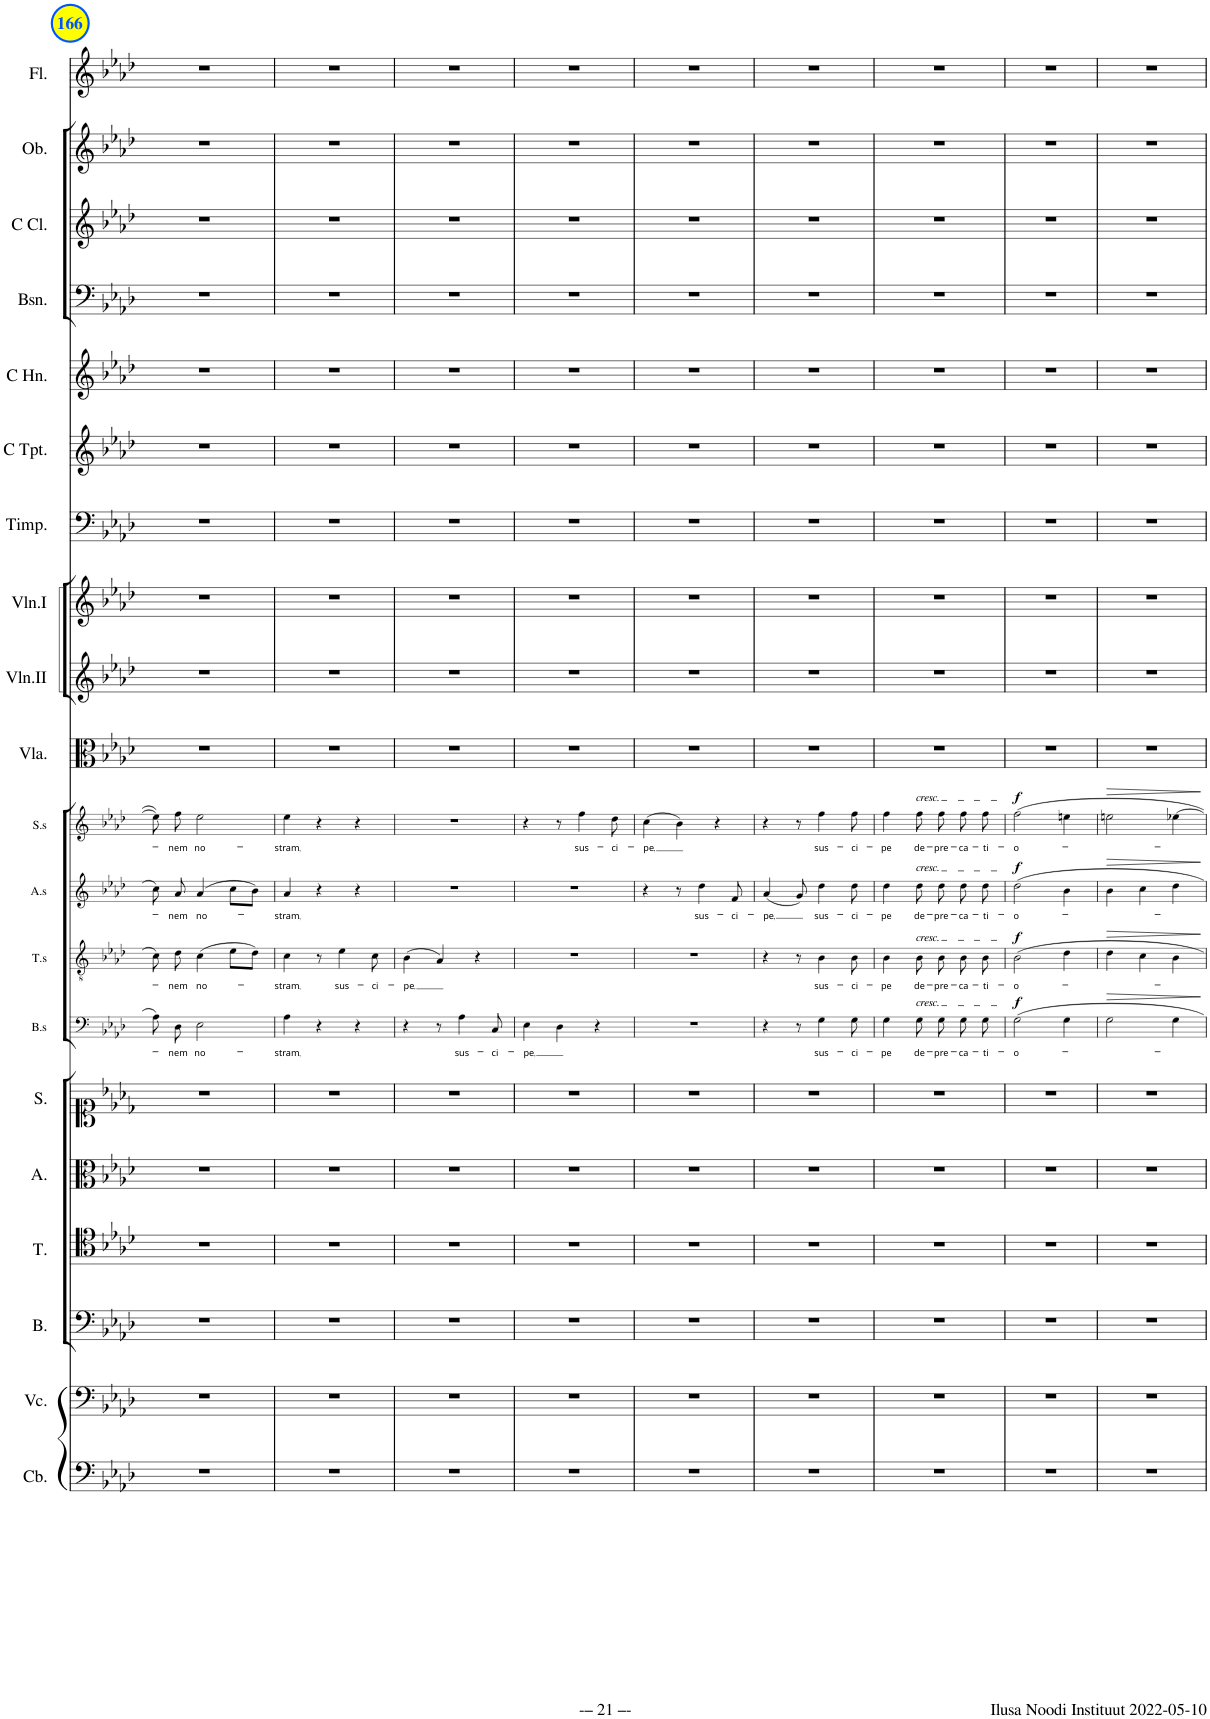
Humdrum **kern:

**kern	**kern	**kern	**kern	**kern	**kern	**kern	**text	**dynam	**kern	**text	**dynam	**kern	**text	**dynam	**kern	**text	**dynam	**kern	**kern	**kern	**kern	**kern	**kern	**kern	**kern	**kern	**kern
*part20	*part19	*part18	*part17	*part16	*part15	*part14	*part14	*part14	*part13	*part13	*part13	*part12	*part12	*part12	*part11	*part11	*part11	*part10	*part9	*part8	*part7	*part6	*part5	*part4	*part3	*part2	*part1
*staff20	*staff19	*staff18	*staff17	*staff16	*staff15	*staff14	*staff14	*staff14	*staff13	*staff13	*staff13	*staff12	*staff12	*staff12	*staff11	*staff11	*staff11	*staff10	*staff9	*staff8	*staff7	*staff6	*staff5	*staff4	*staff3	*staff2	*staff1
*I"Contrabass	*I"Violoncello	*I"B.	*I"T.	*I"A.	*I"S.	*I"Bass solo	*	*	*I"Tenor solo	*	*	*I"Alto solo	*	*	*I"Soprano solo	*	*	*I"Viola	*I"Violin II	*I"Violin I	*I"Timpani	*I"C Trumpet	*I"Horn in C	*I"Bassoon	*I"C Clarinet	*I"Oboe	*I"Flute
*I'Cb.	*I'Vc.	*I'B.	*I'T.	*I'A.	*I'S.	*I'B.s	*	*	*I'T.s	*	*	*I'A.s	*	*	*I'S.s	*	*	*I'Vla.	*I'Vln.II	*I'Vln.I	*I'Timp.	*I'C Tpt.	*	*I'Bsn.	*I'C Cl.	*I'Ob.	*I'Fl.
!!LO:PB:g=z
*clefF4	*clefF4	*clefF4	*clefC4	*clefC3	*clefC1	*clefF4	*	*	*clefGv2	*	*	*clefG2	*	*	*clefG2	*	*	*clefC3	*clefG2	*clefG2	*clefF4	*clefG2	*clefG2	*clefF4	*clefG2	*clefG2	*clefG2
*Trd7c12	*	*	*	*	*	*	*	*	*	*	*	*	*	*	*	*	*	*	*	*	*	*	*Trd7c12	*	*Trd1c2	*	*
*k[b-e-a-d-]	*k[b-e-a-d-]	*k[b-e-a-d-]	*k[b-e-a-d-]	*k[b-e-a-d-]	*k[b-e-a-d-]	*k[b-e-a-d-]	*	*	*k[b-e-a-d-]	*	*	*k[b-e-a-d-]	*	*	*k[b-e-a-d-]	*	*	*k[b-e-a-d-]	*k[b-e-a-d-]	*k[b-e-a-d-]	*k[b-e-a-d-]	*k[b-e-a-d-]	*k[b-e-a-d-]	*k[b-e-a-d-]	*k[b-e-a-d-]	*k[b-e-a-d-]	*k[b-e-a-d-]
*M3/4	*M3/4	*M3/4	*M3/4	*M3/4	*M3/4	*M3/4	*	*	*M3/4	*	*	*M3/4	*	*	*M3/4	*	*	*M3/4	*M3/4	*M3/4	*M3/4	*M3/4	*M3/4	*M3/4	*M3/4	*M3/4	*M3/4
=166	=166	=166	=166	=166	=166	=166	=166	=166	=166	=166	=166	=166	=166	=166	=166	=166	=166	=166	=166	=166	=166	=166	=166	=166	=166	=166	=166
2.r	2.r	2.r	2.r	2.r	2.r	8A-\L	.	.	8c\	.	.	8cc\	.	.	8ee-\L]	.	.	2.r	2.r	2.r	2.r	2.r	2.r	2.r	2.r	2.r	2.r
!	!	!	!	!	!	!	!LO:LY:b	!	!	!LO:LY:b	!	!	!LO:LY:b	!	!	!LO:LY:b	!	!	!	!	!	!	!	!	!	!	!
.	.	.	.	.	.	8D-\J	-nem	.	8d-\	-nem	.	8a-/	-nem	.	8ff\J	-nem	.	.	.	.	.	.	.	.	.	.	.
!	!	!	!	!	!	!	!LO:LY:b	!	!	!LO:LY:b	!	!	!LO:LY:b	!	!	!LO:LY:b	!	!	!	!	!	!	!	!	!	!	!
.	.	.	.	.	.	2E-\	no-	.	(4c\	no-	.	(4a-/	no-	.	2ee-\	no-	.	.	.	.	.	.	.	.	.	.	.
.	.	.	.	.	.	.	.	.	8e-\L	.	.	8cc\L	.	.	.	.	.	.	.	.	.	.	.	.	.	.	.
.	.	.	.	.	.	.	.	.	8d-\J)	.	.	8b-\J)	.	.	.	.	.	.	.	.	.	.	.	.	.	.	.
=167	=167	=167	=167	=167	=167	=167	=167	=167	=167	=167	=167	=167	=167	=167	=167	=167	=167	=167	=167	=167	=167	=167	=167	=167	=167	=167	=167
!	!	!	!	!	!	!	!LO:LY:b	!	!	!LO:LY:b	!	!	!LO:LY:b	!	!	!LO:LY:b	!	!	!	!	!	!	!	!	!	!	!
2.r	2.r	2.r	2.r	2.r	2.r	4A-\	-stram,	.	4c\	-stram,	.	4a-/	-stram,	.	4ee-\	-stram,	.	2.r	2.r	2.r	2.r	2.r	2.r	2.r	2.r	2.r	2.r
.	.	.	.	.	.	4r	.	.	8r	.	.	4r	.	.	4r	.	.	.	.	.	.	.	.	.	.	.	.
!	!	!	!	!	!	!	!	!	!	!LO:LY:b	!	!	!	!	!	!	!	!	!	!	!	!	!	!	!	!	!
.	.	.	.	.	.	.	.	.	4e-\	sus-	.	.	.	.	.	.	.	.	.	.	.	.	.	.	.	.	.
.	.	.	.	.	.	4r	.	.	.	.	.	4r	.	.	4r	.	.	.	.	.	.	.	.	.	.	.	.
!	!	!	!	!	!	!	!	!	!	!LO:LY:b	!	!	!	!	!	!	!	!	!	!	!	!	!	!	!	!	!
.	.	.	.	.	.	.	.	.	8c\	-ci-	.	.	.	.	.	.	.	.	.	.	.	.	.	.	.	.	.
=168	=168	=168	=168	=168	=168	=168	=168	=168	=168	=168	=168	=168	=168	=168	=168	=168	=168	=168	=168	=168	=168	=168	=168	=168	=168	=168	=168
!	!	!	!	!	!	!	!	!	!	!LO:LY:b	!	!	!	!	!	!	!	!	!	!	!	!	!	!	!	!	!
2.r	2.r	2.r	2.r	2.r	2.r	4r	.	.	(4B-\	-pe,	.	2.r	.	.	2.r	.	.	2.r	2.r	2.r	2.r	2.r	2.r	2.r	2.r	2.r	2.r
.	.	.	.	.	.	8r	.	.	4A-/)	.	.	.	.	.	.	.	.	.	.	.	.	.	.	.	.	.	.
!	!	!	!	!	!	!	!LO:LY:b	!	!	!	!	!	!	!	!	!	!	!	!	!	!	!	!	!	!	!	!
.	.	.	.	.	.	4A-\	sus-	.	.	.	.	.	.	.	.	.	.	.	.	.	.	.	.	.	.	.	.
.	.	.	.	.	.	.	.	.	4r	.	.	.	.	.	.	.	.	.	.	.	.	.	.	.	.	.	.
!	!	!	!	!	!	!	!LO:LY:b	!	!	!	!	!	!	!	!	!	!	!	!	!	!	!	!	!	!	!	!
.	.	.	.	.	.	8C/	-ci-	.	.	.	.	.	.	.	.	.	.	.	.	.	.	.	.	.	.	.	.
=169	=169	=169	=169	=169	=169	=169	=169	=169	=169	=169	=169	=169	=169	=169	=169	=169	=169	=169	=169	=169	=169	=169	=169	=169	=169	=169	=169
!	!	!	!	!	!	!	!LO:LY:b	!	!	!	!	!	!	!	!	!	!	!	!	!	!	!	!	!	!	!	!
2.r	2.r	2.r	2.r	2.r	2.r	4E-\	-pe,	.	2.r	.	.	2.r	.	.	4r	.	.	2.r	2.r	2.r	2.r	2.r	2.r	2.r	2.r	2.r	2.r
.	.	.	.	.	.	4D-\	.	.	.	.	.	.	.	.	8r	.	.	.	.	.	.	.	.	.	.	.	.
!	!	!	!	!	!	!	!	!	!	!	!	!	!	!	!	!LO:LY:b	!	!	!	!	!	!	!	!	!	!	!
.	.	.	.	.	.	.	.	.	.	.	.	.	.	.	4ff\	sus-	.	.	.	.	.	.	.	.	.	.	.
.	.	.	.	.	.	4r	.	.	.	.	.	.	.	.	.	.	.	.	.	.	.	.	.	.	.	.	.
!	!	!	!	!	!	!	!	!	!	!	!	!	!	!	!	!LO:LY:b	!	!	!	!	!	!	!	!	!	!	!
.	.	.	.	.	.	.	.	.	.	.	.	.	.	.	8dd-\	-ci-	.	.	.	.	.	.	.	.	.	.	.
=170	=170	=170	=170	=170	=170	=170	=170	=170	=170	=170	=170	=170	=170	=170	=170	=170	=170	=170	=170	=170	=170	=170	=170	=170	=170	=170	=170
!	!	!	!	!	!	!	!	!	!	!	!	!	!	!	!	!LO:LY:b	!	!	!	!	!	!	!	!	!	!	!
2.r	2.r	2.r	2.r	2.r	2.r	2.r	.	.	2.r	.	.	4r	.	.	(4cc\	-pe,	.	2.r	2.r	2.r	2.r	2.r	2.r	2.r	2.r	2.r	2.r
.	.	.	.	.	.	.	.	.	.	.	.	8r	.	.	4b-\)	.	.	.	.	.	.	.	.	.	.	.	.
!	!	!	!	!	!	!	!	!	!	!	!	!	!LO:LY:b	!	!	!	!	!	!	!	!	!	!	!	!	!	!
.	.	.	.	.	.	.	.	.	.	.	.	4dd-\	sus-	.	.	.	.	.	.	.	.	.	.	.	.	.	.
.	.	.	.	.	.	.	.	.	.	.	.	.	.	.	4r	.	.	.	.	.	.	.	.	.	.	.	.
!	!	!	!	!	!	!	!	!	!	!	!	!	!LO:LY:b	!	!	!	!	!	!	!	!	!	!	!	!	!	!
.	.	.	.	.	.	.	.	.	.	.	.	8f/	-ci-	.	.	.	.	.	.	.	.	.	.	.	.	.	.
=171	=171	=171	=171	=171	=171	=171	=171	=171	=171	=171	=171	=171	=171	=171	=171	=171	=171	=171	=171	=171	=171	=171	=171	=171	=171	=171	=171
!	!	!	!	!	!	!	!	!	!	!	!	!	!LO:LY:b	!	!	!	!	!	!	!	!	!	!	!	!	!	!
2.r	2.r	2.r	2.r	2.r	2.r	4r	.	.	4r	.	.	(4a-/	-pe,	.	4r	.	.	2.r	2.r	2.r	2.r	2.r	2.r	2.r	2.r	2.r	2.r
.	.	.	.	.	.	8r	.	.	8r	.	.	8g/)	.	.	8r	.	.	.	.	.	.	.	.	.	.	.	.
!	!	!	!	!	!	!	!LO:LY:b	!	!	!LO:LY:b	!	!	!LO:LY:b	!	!	!LO:LY:b	!	!	!	!	!	!	!	!	!	!	!
.	.	.	.	.	.	4G\	sus-	.	4B-\	sus-	.	4dd-\	sus-	.	4ff\	sus-	.	.	.	.	.	.	.	.	.	.	.
!	!	!	!	!	!	!	!LO:LY:b	!	!	!LO:LY:b	!	!	!LO:LY:b	!	!	!LO:LY:b	!	!	!	!	!	!	!	!	!	!	!
.	.	.	.	.	.	8G\	-ci-	.	8B-\	-ci-	.	8dd-\	-ci-	.	8ff\	-ci-	.	.	.	.	.	.	.	.	.	.	.
=172	=172	=172	=172	=172	=172	=172	=172	=172	=172	=172	=172	=172	=172	=172	=172	=172	=172	=172	=172	=172	=172	=172	=172	=172	=172	=172	=172
!	!	!	!	!	!	!	!LO:LY:b	!	!	!LO:LY:b	!	!	!LO:LY:b	!	!	!LO:LY:b	!	!	!	!	!	!	!	!	!	!	!
2.r	2.r	2.r	2.r	2.r	2.r	4G\	-pe	.	4B-\	-pe	.	4dd-\	-pe	.	4ff\	-pe	.	2.r	2.r	2.r	2.r	2.r	2.r	2.r	2.r	2.r	2.r
!	!	!	!	!	!	!	!	!	!	!	!	!	!	!	!LO:TX:a:i:t=cresc.	!	!	!	!	!	!	!	!	!	!	!	!
!	!	!	!	!	!	!	!	!	!	!	!	!LO:TX:a:i:t=cresc.	!	!	!	!	!	!	!	!	!	!	!	!	!	!	!
!	!	!	!	!	!	!	!	!	!LO:TX:a:i:t=cresc.	!	!	!	!	!	!	!	!	!	!	!	!	!	!	!	!	!	!
!	!	!	!	!	!	!LO:TX:a:i:t=cresc.	!	!	!	!	!	!	!	!	!	!	!	!	!	!	!	!	!	!	!	!	!
!	!	!	!	!	!	!	!LO:LY:b	!	!	!LO:LY:b	!	!	!LO:LY:b	!	!	!LO:LY:b	!	!	!	!	!	!	!	!	!	!	!
.	.	.	.	.	.	8G\L	de-	.	8B-\	de-	.	8dd-\	de-	.	8ff\L	de-	.	.	.	.	.	.	.	.	.	.	.
!	!	!	!	!	!	!	!LO:LY:b	!	!	!LO:LY:b	!	!	!LO:LY:b	!	!	!LO:LY:b	!	!	!	!	!	!	!	!	!	!	!
.	.	.	.	.	.	8G\J	-pre-	.	8B-\	-pre-	.	8dd-\	-pre-	.	8ff\J	-pre-	.	.	.	.	.	.	.	.	.	.	.
!	!	!	!	!	!	!	!LO:LY:b	!	!	!LO:LY:b	!	!	!LO:LY:b	!	!	!LO:LY:b	!	!	!	!	!	!	!	!	!	!	!
.	.	.	.	.	.	8G\L	-ca-	.	8B-\	-ca-	.	8dd-\	-ca-	.	8ff\L	-ca-	.	.	.	.	.	.	.	.	.	.	.
!	!	!	!	!	!	!	!LO:LY:b	!	!	!LO:LY:b	!	!	!LO:LY:b	!	!	!LO:LY:b	!	!	!	!	!	!	!	!	!	!	!
.	.	.	.	.	.	8G\J	-ti-	.	8B-\	-ti-	.	8dd-\	-ti-	.	8ff\J	-ti-	.	.	.	.	.	.	.	.	.	.	.
=173	=173	=173	=173	=173	=173	=173	=173	=173	=173	=173	=173	=173	=173	=173	=173	=173	=173	=173	=173	=173	=173	=173	=173	=173	=173	=173	=173
!	!	!	!	!	!	!	!LO:LY:b	!LO:DY:a	!	!LO:LY:b	!LO:DY:a	!	!LO:LY:b	!LO:DY:a	!	!LO:LY:b	!LO:DY:a	!	!	!	!	!	!	!	!	!	!
2.r	2.r	2.r	2.r	2.r	2.r	2G\	-o-	f	2B-\	-o-	f	2dd-\	-o-	f	2ff\	-o-	f	2.r	2.r	2.r	2.r	2.r	2.r	2.r	2.r	2.r	2.r
.	.	.	.	.	.	4G\	.	.	4d-\	.	.	4b-\	.	.	4een\	.	.	.	.	.	.	.	.	.	.	.	.
=174	=174	=174	=174	=174	=174	=174	=174	=174	=174	=174	=174	=174	=174	=174	=174	=174	=174	=174	=174	=174	=174	=174	=174	=174	=174	=174	=174
!	!	!	!	!	!	!	!	!LO:HP:b	!	!	!LO:HP:b	!	!	!LO:HP:b	!	!	!LO:HP:b	!	!	!	!	!	!	!	!	!	!
2.r	2.r	2.r	2.r	2.r	2.r	2G\	.	>	4d-\	.	>	4b-\	.	>	2een\	.	>	2.r	2.r	2.r	2.r	2.r	2.r	2.r	2.r	2.r	2.r
.	.	.	.	.	.	.	.	.	4c\	.	.	4cc\	.	.	.	.	.	.	.	.	.	.	.	.	.	.	.
.	.	.	.	.	.	4G\	.	.	4B-\	.	.	4dd-\	.	.	[4ee-X\	.	.	.	.	.	.	.	.	.	.	.	.
.	.	.	.	.	.	.	.	]	.	.	]	.	.	]	.	.	]	.	.	.	.	.	.	.	.	.	.
=	=	=	=	=	=	=	=	=	=	=	=	=	=	=	=	=	=	=	=	=	=	=	=	=	=	=	=
*-	*-	*-	*-	*-	*-	*-	*-	*-	*-	*-	*-	*-	*-	*-	*-	*-	*-	*-	*-	*-	*-	*-	*-	*-	*-	*-	*-
